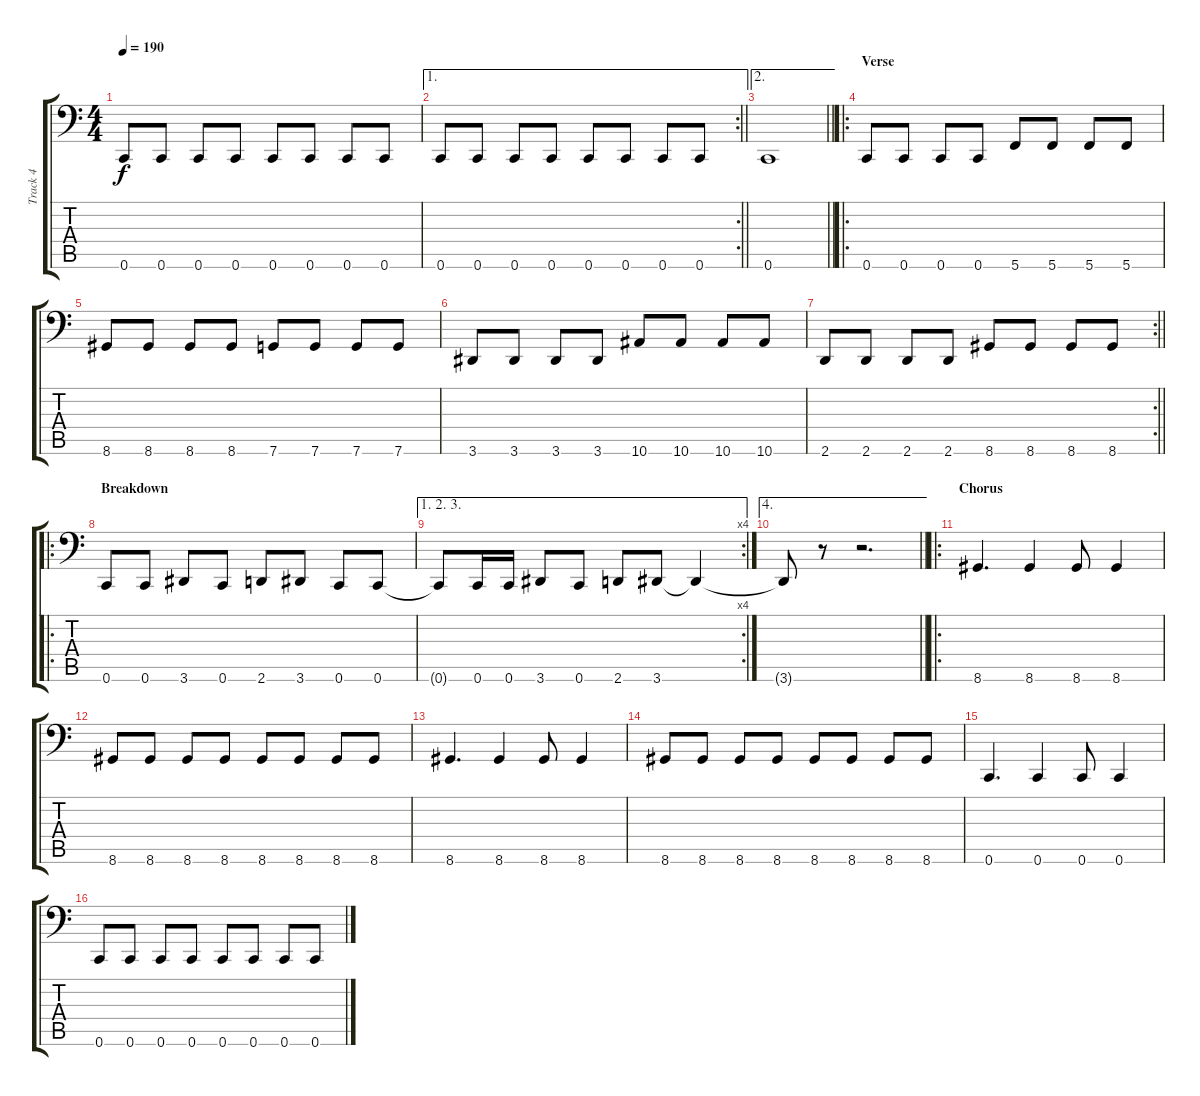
\track ("Track 4" "Track 4") {instrument electricbasspick}
\staff {score tabs}
\tuning (D3 A2 F2 C2 G1 C1) {hide}
\ts (4 4)
\tempo 190
\clef f4
\ks c
0.6.8{dy f} 0.6.8 0.6.8 0.6.8 0.6.8 0.6.8 0.6.8 0.6.8 |
\ae 1
\rc 2
\barLineRight lightlight
0.6.8 0.6.8 0.6.8 0.6.8 0.6.8 0.6.8 0.6.8 0.6.8 |
\ae 2
\barLineRight lightlight
0.6.1 |
\ro
\section ("" "Verse")
0.6.8 0.6.8 0.6.8 0.6.8 5.6.8 5.6.8 5.6.8 5.6.8 |
8.6.8 8.6.8 8.6.8 8.6.8 7.6.8 7.6.8 7.6.8 7.6.8 |
3.6.8 3.6.8 3.6.8 3.6.8 10.6.8 10.6.8 10.6.8 10.6.8 |
\rc 2
\barLineRight lightlight
2.6.8 2.6.8 2.6.8 2.6.8 8.6.8 8.6.8 8.6.8 8.6.8 |
\ro
\section ("" "Breakdown")
0.6.8 0.6.8 3.6.8 0.6.8 2.6.8 3.6.8 0.6.8 0.6.8 |
\ae (1 2 3)
\rc 4
0.6{t}.8 0.6.16 0.6.16 3.6.8 0.6.8 2.6.8 3.6.8 3.6{t}.4 |
\ae 4
\barLineRight lightlight
3.6{t}.8 r.8 r.2{d} |
\ro
\section ("" "Chorus")
8.6.4{d} 8.6.4 8.6.8 8.6.4 |
8.6.8 8.6.8 8.6.8 8.6.8 8.6.8 8.6.8 8.6.8 8.6.8 |
8.6.4{d} 8.6.4 8.6.8 8.6.4 |
8.6.8 8.6.8 8.6.8 8.6.8 8.6.8 8.6.8 8.6.8 8.6.8 |
0.6.4{d} 0.6.4 0.6.8 0.6.4 |
0.6.8 0.6.8 0.6.8 0.6.8 0.6.8 0.6.8 0.6.8 0.6.8
